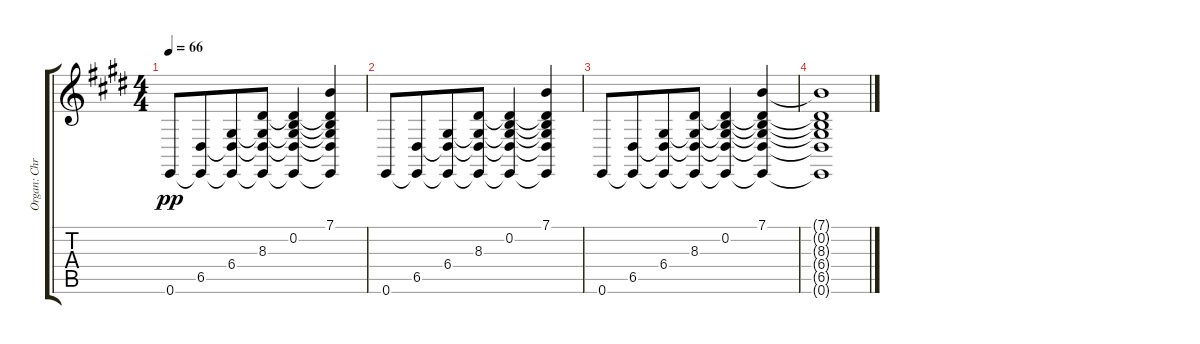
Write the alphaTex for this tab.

\track ("Organ: Chris" "Organ: Chr") {instrument drawbarorgan}
\staff {score tabs}
\tuning (E4 B3 G3 D3 A2 E2) {hide}
\ts (4 4)
\tempo 66
\clef g2
\ks e
0.6.8{dy pp} (6.5 0.6{t}).8{beam merge} (6.4 6.5{t} 0.6{t}).8 (8.3 6.4{t} 6.5{t} 0.6{t}).8 (0.2 8.3{t} 6.4{t} 6.5{t} 0.6{t}).4 (7.1 0.2{t} 8.3{t} 6.4{t} 6.5{t} 0.6{t}).4 |
0.6.8 (6.5 0.6{t}).8{beam merge} (6.4 6.5{t} 0.6{t}).8 (8.3 6.4{t} 6.5{t} 0.6{t}).8 (0.2 8.3{t} 6.4{t} 6.5{t} 0.6{t}).4 (7.1 0.2{t} 8.3{t} 6.4{t} 6.5{t} 0.6{t}).4 |
0.6.8 (6.5 0.6{t}).8{beam merge} (6.4 6.5{t} 0.6{t}).8 (8.3 6.4{t} 6.5{t} 0.6{t}).8 (0.2 8.3{t} 6.4{t} 6.5{t} 0.6{t}).4 (7.1 0.2{t} 8.3{t} 6.4{t} 6.5{t} 0.6{t}).4 |
(7.1{t} 0.2{t} 8.3{t} 6.4{t} 6.5{t} 0.6{t}).1
